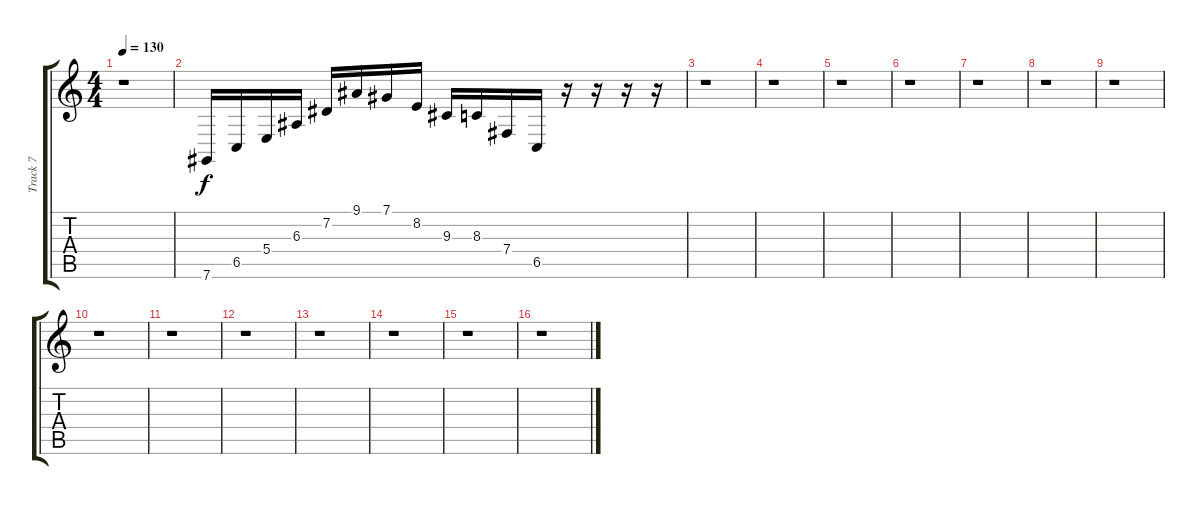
\track ("Track 7" "Track 7") {instrument clarinet}
\staff {score tabs}
\tuning (Db4 Ab3 E3 B2 Gb2 Db2) {hide}
\ts (4 4)
\tempo 130
\clef g2
\ks c
r.1{dy f} |
7.6.16 6.5.16 5.4.16 6.3.16 7.2.16 9.1.16 7.1.16 8.2.16 9.3.16 8.3.16 7.4.16 6.5.16 r.16 r.16 r.16 r.16 |
r.1 |
r.1 |
r.1 |
r.1 |
r.1 |
r.1 |
r.1 |
r.1 |
r.1 |
r.1 |
r.1 |
r.1 |
r.1 |
r.1
